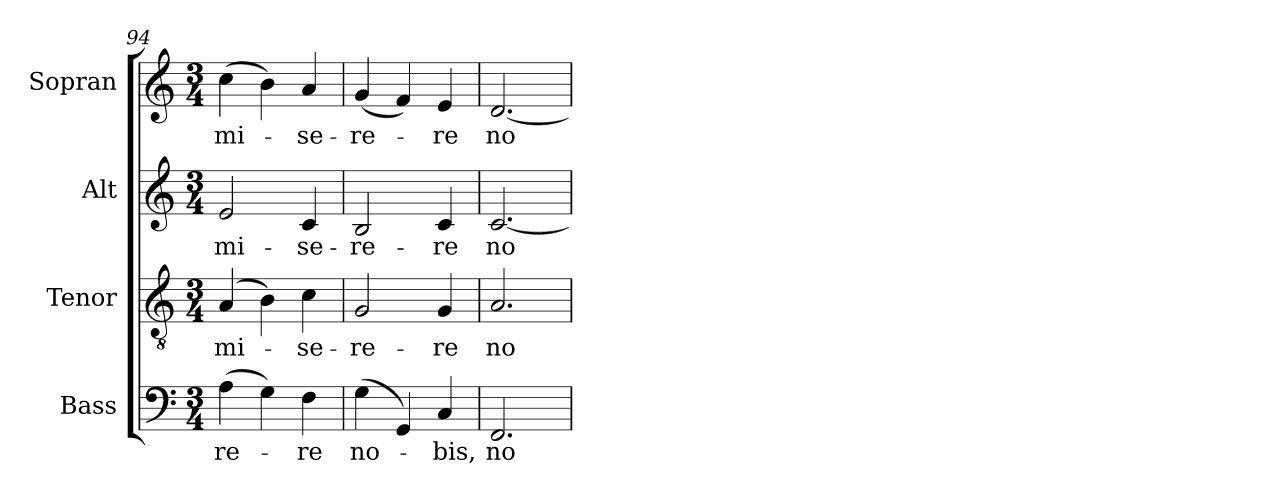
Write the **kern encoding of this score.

**kern	**text	**kern	**text	**kern	**text	**kern	**text
*part4	*part4	*part3	*part3	*part2	*part2	*part1	*part1
*staff4	*staff4	*staff3	*staff3	*staff2	*staff2	*staff1	*staff1
*I"Bass	*	*I"Tenor	*	*I"Alt	*	*I"Sopran	*
*I'B.	*	*I'T.	*	*I'A.	*	*I'S.	*
*clefF4	*	*clefGv2	*	*clefG2	*	*clefG2	*
*k[]	*	*k[]	*	*k[]	*	*k[]	*
*C:	*	*C:	*	*C:	*	*C:	*
*M3/4	*	*M3/4	*	*M3/4	*	*M3/4	*
=94	=94	=94	=94	=94	=94	=94	=94
!	!LO:LY:b	!	!LO:LY:b	!	!LO:LY:b	!	!LO:LY:b
(>4A\	-re-	(4A/	mi-	2e/	mi-	(>4cc\	mi-
4G\)	.	4B\)	.	.	.	4b\)	.
!	!LO:LY:b	!	!LO:LY:b	!	!LO:LY:b	!	!LO:LY:b
4F\	-re	4c\	-se-	4c/	-se-	4a/	-se-
=95	=95	=95	=95	=95	=95	=95	=95
!	!LO:LY:b	!	!LO:LY:b	!	!LO:LY:b	!	!LO:LY:b
(>4G\	no-	2G/	-re-	2B/	-re-	(<4g/	-re-
4GG/)	.	.	.	.	.	4f/)	.
!	!LO:LY:b	!	!LO:LY:b	!	!LO:LY:b	!	!LO:LY:b
4C/	-bis,	4G/	-re	4c/	-re	4e/	-re
=96	=96	=96	=96	=96	=96	=96	=96
!	!LO:LY:b	!	!LO:LY:b	!	!LO:LY:b	!	!LO:LY:b
2.FF/	no-	2.A/	no-	[2.c/	no-	[2.d/	no-
=	=	=	=	=	=	=	=
*-	*-	*-	*-	*-	*-	*-	*-
